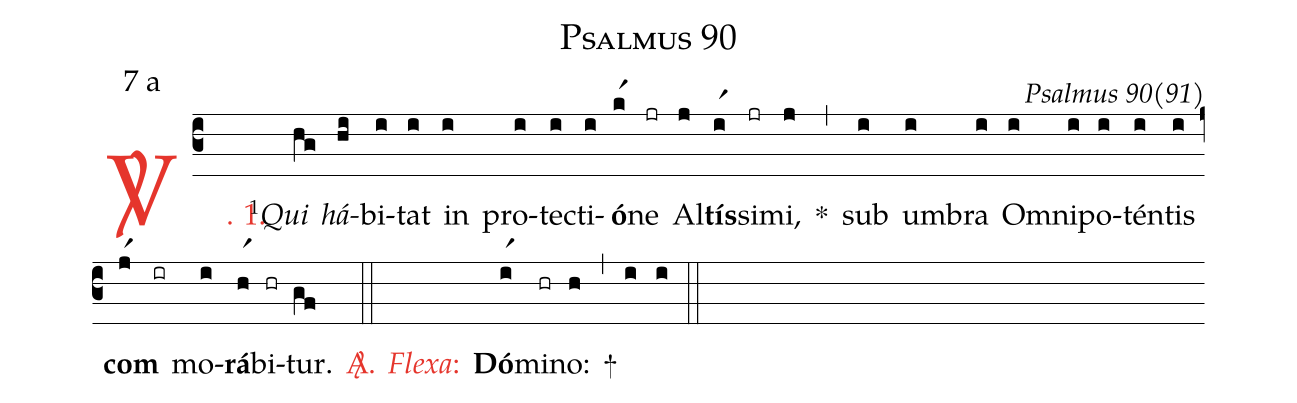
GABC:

name: Psalmus 90;
mode: 7;
mode-differentia: a;
commentary: Psalmus 90(91);
nabc-lines: 1;
%%
(c3)

<c><sp>V/</sp>. 1.</c>() <v>\VSup{1}</v><i>Qui</i>(hg) <i>há</i>(hi)bi(i)tat(i) in(i) pro(i)te(i)cti(i)<b>ó</b>(kr1)ne(jr) Al(j)<b>tís</b>(ir1)si(jr)mi,(j) *(,) sub(i) um(i)bra(i) Om(i)ni(i)po(i)tén(i)tis(i) <b>com</b>(jr1)(ir)mo(i)<b>rá</b>(hr1)bi(hr)tur.(gf)

<c><sp>A/</sp>.</c>(::)

<nlba><c><i>Flexa</i>:</c>() <b>Dó</b></nlba>(ir1)mi(hr)no:(h) +(,) (i) (i)

(::)
